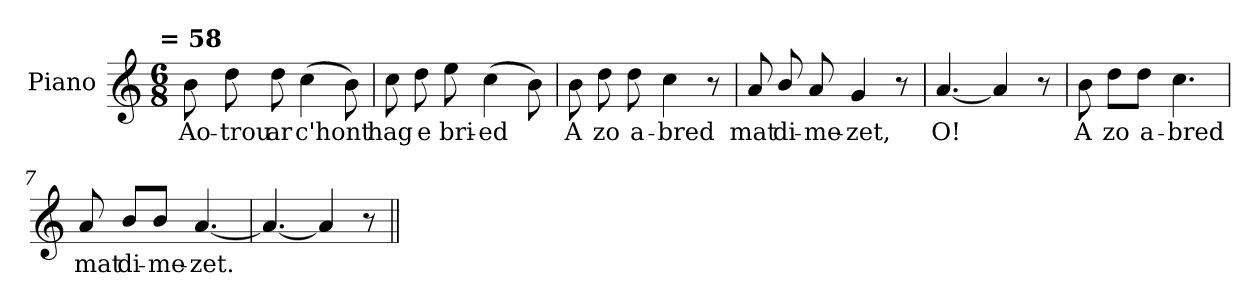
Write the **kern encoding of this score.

**kern	**text
*part1	*part1
*staff1	*staff1
*I"Piano	*
*I'Pno	*
*clefG2	*
*k[]	*
!!LO:TX:omd:t= = 58
*M6/8	*
*MM87	*
=1	=1
8b\	Ao-
8dd\	-trou
8dd\	ar
(>4cc\	c'hont
8b\)	.
=2	=2
8cc\	hag
8dd\	e
8ee\	bri-
(>4cc\	-ed
8b\)	.
=3	=3
8b\	A
8dd\	zo
8dd\	a-
4cc\	-bred
8r	.
=4	=4
8a/	mat
8b/	di-
8a/	-me-
4g/	-zet,
8r	.
=5	=5
[4.a/	O!
4a/]	.
8r	.
=6	=6
8b\	A
8dd\L	zo
8dd\J	a-
4.cc\	-bred
=7	=7
8a/	mat
8b/L	di-
8b/J	-me-
[4.a/	-zet.
=8	=8
4.a/_	.
4a/]	.
8r	.
=||	=||
*-	*-
